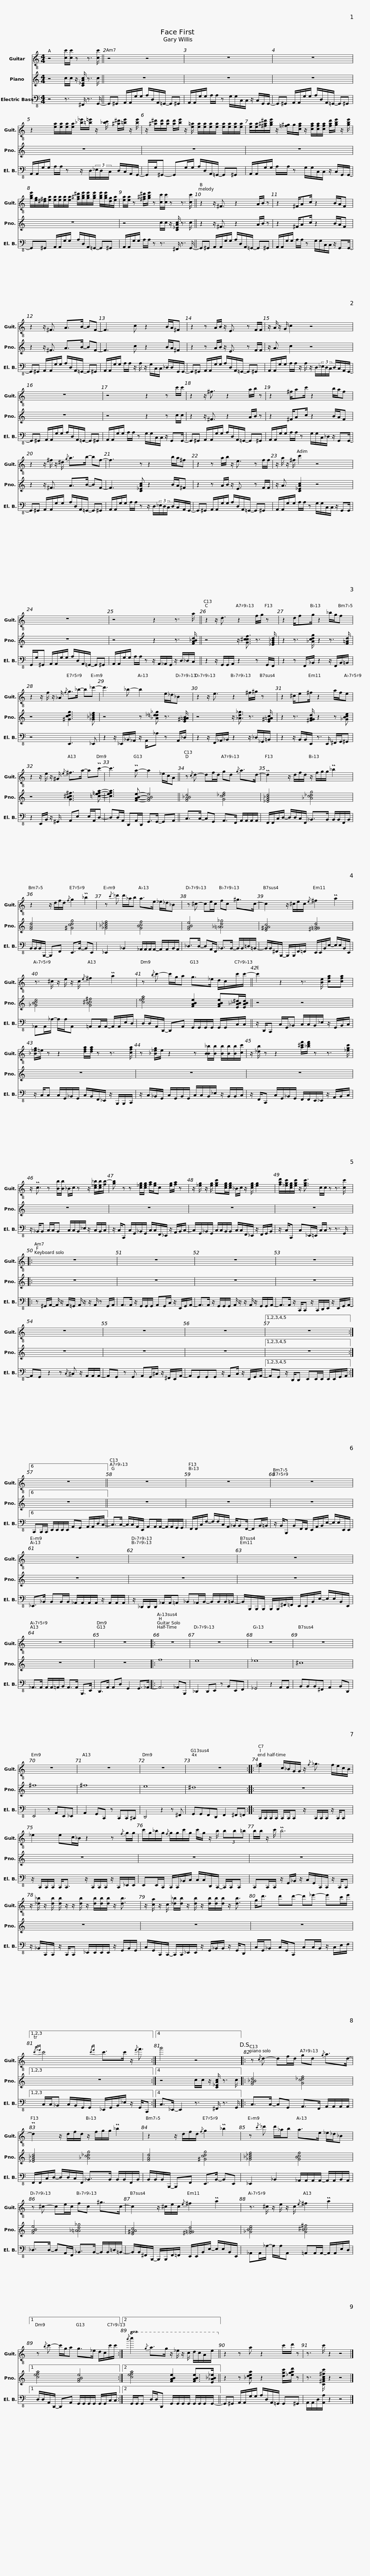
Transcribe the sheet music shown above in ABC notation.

X:1
%%score 1 2 3
L:1/8
M:4/4
I:linebreak $
K:C
V:1 treble-8
V:2 treble
V:3 bass-8
V:1
 z4 [cc']/[cc']/ z z3/2 [cc']/ || z4 z4 | z8 |$ z8 | z2 [ea]/[ea]/[ea]/[ea]/ [_b_e']/[=b=e']/ z/ [_bc']/ [^a^d']/[=be']/ z/ [be']/ |$ %5
 z/ [^a^d']/[ad']/[ad']/ [ad']/[be']/ z/ [e=a]/ [ea]/[ea]/[ea]/[ea]/ [ea]/[ea]/[ea]/[ea]/ | [ea]/[ea]/[^f^a^d']/[gbe']/ z/ [=f^g]/g/[cfa]/ z/ [cfa]/[cfa]/[cfa]/ [fad']/[gbe']/ z/ [gbe']/ |$ [gbe']/[eg]/[^d^f]/[ea]/ [ea]/[ea]/[ea]/[ea]/ [f^a^d']/[gbe']/[gbe']/[gbe']/ [gbe']/[gbe']/[dg]/[ea]/ | [ea]/[ea]/ z [^f^a^d']/[gbe']/ z [cc']/[cc']/ z z3/2 [cc']/ ||$ z2 z/ ^F3/2 z2 A/B/ z | %10
 z2 ^F/Ac/ z2 B/A/F | z2 z/ ^F3/2 A>B- BF- |$ F3 c z2 B/A/^F | z2 z A/B/ z/ E3/2 z F/F/ | z/ A/ z/ G/ c2 z4 |$ %15
 z8 | z4 z2 z c'/c'/ | z2 z/ ^f3/2 z2 a/b/ z |$ z2 ^f/ac'/ z2 b/a/f | z2 z/ ^f/ z/ ^d/{/g} a>b- bf- |$ %20
 f3 z z2 b/a/^f | z2 z a/b/ z/ e3/2 z f/f/ | z/ a/ z/ ^f/ c'2 z4 |$ z8 | z4 z2 z3/2 a/ ||$ %25
 z2 z/ d3/2 z2 f/g/ z | z2 d/fg/ z2 _b/g/f | z2 z/ f/ z/ _A/{/f} g>_b- b_d'- |$ d'3 _b- b2 e/_d/_B | z2 z/ e3/2 z2 ^f/^g/ z | %30
 z2 ^c/e^f/ z2 a/f/e |$ z2 z/ e/ z/ ^G/{/e} ^f>a- aPc'- | c'3 Pa- a2 _e/c/A ||$ z{/c} d- df/d/ gd{/g} a>d- | Pd2 z/ d/f/d/ z/ f/g/g/ P_b2 | %35
 z2 z/ d/f/d/{/f} g2 P_b2 |$ z{/c'} _d' d'/_a/b a>e _e/_d/_B | z ^c- ce/c/ fc ^g>c- |$ c2 z/ ^c/e/c/{/e} ^f2 Pa2 | z3/2 ^c/ z/ e/ z/ c/{/e} ^f2 Pa2 |$ %40
 z{/b} c'- c'/g/a g>_e d/c/c'/c'/- ||$ c'2 z2 z3/2 [Be]/ [cfa][cfa] | [_B_eg]/=e/ z z2 [dfa]/[dfa]/ z z3/2 [cfa]/ |$ z [_B_eg]/e/ z2 z [BB_b]/[Bb]/ [Bb]/[Bb]/[Bb]/[cc']/ | z/ [_db]/ z z2 [a^c'f']/[_bd'f']/ z z3/2 [_egc']/ |$ %45
 z/ Pc3/2 z [Bb]/[Bb]/ _B/c/ z z/ [c_e_b]/[ceb]/[fb-]/ | [gb] z z [c_eg]/[ceg]/ [fa]/[eg]/c [eg]/[fa]/ z |$ z/ [_eg]/ z/ [eg]/ [egc'][ceg]/[ceg]/ _B/c/ z/ [ceg]/ [eg]2 | [fad']/[_egc']/[ceg]/[egc']/ z/ [egc']3/2 c/c/ z z3/2 [cc']/ |:$ z8 | %50
 z8 | z8 |$ z8 | z8 | z8 | %55
 z8 |1,2,3,4,5$ z8 :|6 z8 || z8 |$ z8 | %60
 z8 | z8 |$ z8 | z8 | z8 |$ %65
 z8 |:$ z8 | z8 | z8 | z8 | %70
 z8 | z8 | z8 |$ z8 :: [_eg]2 c/_B/G/G/ z/{/f} _g3/2 f/e/c/B/ |$ %75
 _e2 ec/_B/ z2 z{/f} g/g/ | c'/g/_b/g/{/f} g/g/c'/g/ c'/g/ z/ b/ (3bb=b |$ b/b/ z/ c'/ Pb6 | z/ [_d_b]/ z/ [db]/ [db]/ z/ z/ [db]/ z/ [db]/[db]/[db]/ z/ [db]3/2 |$ z/ [ca]/ z/ c/ [_d_b]/[db]/ z/ [db]/ z/ [db]/[db]/[db]/ z/ [db]3/2 | %80
 g<d' d'd'- d'_e'- e'c'/e'/ |1,2,3${/Tc'_e'} c'4{/c'e'} c'>c' z/{/e'} f'3/2 :|4 g'4 z4!D.S.! |:$ z{/c} d- df/d/ gd{/g} a>d- | Pd2 z/ d/f/d/ z/ f/g/g/ P_b2 | %85
 z2 z/ d/f/d/{/f} g2 P_b2 |$ z{/c'} _d' d'/_a/b a>e _e/_d/_B | z ^c- ce/c/ fc ^g>c- |$ c2 z/ ^c/e/c/{/e} ^f2 Pa2 | z3/2 ^c/ z/ e/ z/ c/{/e} ^f2 Pa2 |1$ %90
 z{/b} c'- c'/g/a g>_e d/c/c'/c'/ :|2$!8va(!{/b'} c''2{/g'} a'>g' z/ _e'/ z/ c'/ d'/c'/a/e'/!8va)! || z2 z a z2 c'/d'/ z | z3/2 c'/ z2 z4 |] %94
V:2
 z4 c/c/ z/ [C_EAc]/ z3/2 c/ || z8 | z8 |$ z8 | z8 |$ %5
 z8 | z8 |$ z8 | z4 c/c/ z/ [C_EAc]/ z3/2 c/ ||$ z2 z/ ^F3/2 z2 A/B/ z | %10
 z2 ^F/Ac/ z2 B/A/F | z2 z/ ^F3/2 A>B- BF- |$ F3 c z2 B/A/^F | z2 z A/B/ z/ E3/2 z F/F/ | z/ A3/2 c2 z4 |$ %15
 z8 | z4 z2 z c/c/ | z2 z/ ^F3/2 z2 A/B/ z |$ z2 ^F/Ac/ z2 B/A/F | z2 z/ ^F3/2 A>B- BF- |$ %20
 F3 [C_EAc] z2 B/A/^F | z2 z A/B/ z/ E3/2 z F/F/ | z/ A3/2 [C_EAc]2 z4 |$ z8 | z4 z2 z3/2 [FA_Bd]/ ||$ %25
 z4 z/ [Gc^cf]3/2 z3/2 [_EG_Bd]/ | z2 z3/2 [_Acdg]/ z2 z3/2 [F=Ad]/ | z4 [^Gcdg]3 [_G_B_df] |$ z4 z [_A_d=d_g] z3/2 [E^G=AB]/ | z4 z/ [_Ad_g]3/2 z3/2 [E^G=Ac]/ | %30
 z2 z3/2 [^FGAd]/ z2 z [_GBce] |$ z4 [GB^c^f]3 [=ce=fa]- | [cefa]3 [FABe]- [FABe]4 ||$ [FA_Bd]4 [Gc_df]4 | [_EG_Bd]4 [_Ac_dg]4 | %35
 [FAd]4 [^Gcdg]4 |$ [_G_B_df]4 [GBcf]4 | [FABe]4 [_A=Ad_g]4 |$ [E^GAc]4 [^F=GAd]4 | [_GBce]4 [GB^c^f]4 |$ %40
 [cefa]4 [FABe]2 [FABe][E_A_B^d]/[EABd]/ ||$ z4 z4 | z8 |$ z8 | z8 |$ %45
 z8 | z8 |$ z8 | z8 |:$ z8 | %50
 z8 | z8 |$ z8 | z8 | z8 | %55
 z8 |1,2,3,4,5$ z8 :|6 z8 || z8 |$ z8 | %60
 z8 | z8 |$ z8 | z8 | z8 |$ %65
 z8 |:$ f8 | e8 | _e8 | ^c8 | %70
 ^f8 | ^f8 | e8 |$ ^d8 :: z8 |$ %75
 z8 | z8 |$ z8 | z8 |$ z8 | %80
 z8 |1,2,3$ z8 :|4 z4 c/c/ z/ [C_EAc]/ z3/2 c/ |:$ [FA_Bd]4 [Gc_df]4 | [_EG_Bd]4 [_Ac_dg]4 | %85
 [FAd]4 [^Gcdg]4 |$ [_G_B_df]4 [GBcf]4 | [FABe]4 [_A=Ad_g]4 |$ [E^GAc]4 [^F=GAd]4 | [_GBce]4 [GB^c^f]4 |1$ %90
 [cefa]4 [FABe]4 :|2$ [cefa]4 [FABe]2 [FABe]>[E_A_B_e] || z2 z [_Bdea] z2 [dgc']/[_egad']/ z | z3/2 [C^FAc^fc']/ z2 z4 |] %94
V:3
 z4 z3/2 ^F,,/ z3/2 G,,/- || G,,^G,, A,,/A,,/G,/G,/ A,/D,/A,,/=G,,/- G,,^G,, | A,,/A,,/G,/G,/ A,/A,/ z G,/G,/C,/C,/ z/ C,/G,,/G,,/- |$ G,,^G,, A,,/A,,/G,/G,/ A,/D,/A,,/=G,,/- G,,^G,, | A,,/A,,/G,/G,/ A,/A,/ z z/ D,/(3_E,/D,/C,/ D,/C,/A,,/G,,/- |$ %5
 G,,/G,/^G,,- G,,G,/G,/ A,/D,/A,,/=G,,/- G,,^G,, | A,,/A,,/G,/G,/ A,/A,/ z G,/G,/C,/C,/ z/ C,/G,,/G,,/- |$ G,,^G,, A,,/A,,/G,/G,/ A,/D,/A,,/=G,,/- G,,^G,, | A,,/A,,/G,/G,/ A,/A,/ z z3/2 ^F,,/ z3/2 G,,/- ||$ G,,^G,, A,,/A,,/G,/G,/ A,/D,/A,,/=G,,/- G,,^G,, | %10
 A,,/A,,/G,/G,/ A,/A,/ z G,/G,/C,/C,/ z/ G,,G,,/- | G,,^G,, A,,/A,,/G,/G,/ A,/D,/A,,/=G,,/- G,,^G,, |$ A,,/A,,/G,/G,/ A,/A,/ z/ A,/ z/ G,/C,/C,/ _D,/D,/G,,/G,,/- | G,,^G,, A,,/A,,/G,/G,/ A,/D,/A,,/=G,,/- G,,^G,, | A,,/A,,/G,/G,/ A,/A,/ z/ A,/ z/ D,/(3_E,/D,/C,/ D,/C,/A,,/G,,/- |$ %15
 G,,^G,, A,,/A,,/G,/G,/ A,/D,/A,,/=G,,/- G,,^G,, | A,,/A,,/G,/G,/ A,/A,/ z G,/G,/C,/C,/ z/ G,,G,,/- | G,,^G,, A,,/A,,/G,/G,/ A,/D,/A,,/=G,,/- G,,^G,, |$ A,,/A,,/G,/G,/ A,/A,/ z G,/G,/C,/_D,/ z/ G,,G,,/- | G,,^G,, A,,/A,,/G,/G,/ A,/D,/A,,/=G,,/- G,,^G,, |$ %20
 A,,/A,,/G,/G,/ A,/A,/ z z/ D,/(3_E,/D,/C,/ D,/C,/A,,/G,,/- | G,,^G,, A,,/A,,/G,/G,/ A,/D,/A,,/=G,,/- G,,^G,, | A,,/A,,/G,/G,/ A,/A,/ z G,/G,/C,/C,/ z/ G,,G,,/ |$ G,,/G,/^G,, A,,/A,,/G,/G,/ A,/D,/A,,/=G,,/- G,,^G,, | A,,/A,,/G,/G,/ A,/A,/ z z/ A,,/_A,,/G,,/ z/ D,/_D,/C,/ ||$ %25
 z2 z/ G,,/G,,/A,,/ z2 z G,,/F,,/ | z2 z F,,/_B,,/ z2 z/ F,,/B,,/=B,,/ | z4 E,,3 _E,, |$ z2 z/ _E,,/_B,,/_A,,/ z/ A,,/_A, z A,,/_D,/ | z2 z/ F,,/_A,,/_B,,/ z2 z/ _D,/_G,,/=B,,/ | %30
 z2 z/ B,,/B,,/E,,/ z3/2 E,,/ ^F,,/G,,/^G,, |$ z2 E,,/B,,/ z/ ^G,,/ A,,E, E,/A,,/D,- | D,D,/A,,/ D,,A,,/D,,/ G,,>G,,- G,,A,, ||$ C,>C,- C,G,, A,,>F,, A,,/A,,/A,,/A,,/ | F,,/F,,/C,/D,/- D,/D,/C,/F,,/ _B,,>B,, B,,/B,,/F,,/B,,/ | %35
 B,,/B,,/B,,/B,,,/- B,,,F,, E,,>B,,- B,,E,, |$ _E,,2 _B,,2 _A,,/A,,/A,,/A,,/- A,,/A,,/B,,/A,,/ | _D,>D,- D,A,,/F,,/ _B,,>B,,- B,,/B,,/=D,/=B,,/- |$ B,,/B,,/^F,,/B,,,/- B,,,/B,,,/F,,/=F,,/ E,,/E,,/B,,/E,/- E,/E,/B,,/E,,/ | _A,,A,,/_A,/- A,/A,/A,, =A,,A,,/A,,/- A,,/A,,/E,/D,/ |$ %40
 D,/D,/A,,/D,,/- D,,A,, G,,/G,,/G,,/G,,/ G,,/G,,/C,/C,/ ||$ z/ D,,/C,, C,/G,,/_B,, C,/C,/B,,/_E,/ z/ G,,/B,,/C,/ | z/ C,/C, C,/G,,/_B,,/G,,/ C,/B,,/F,,/_E,,/ z/ B,,,/B,,,/C,,/ |$ z/ C,/_B,,/G,,/ C,/G,,/B,,/G,,/ C,/C,/B,,/_E,/ z/ B,,/B,,/C,/ | z/ F,,/C,, C,/G,,/_B,,/G,,/ F,,/F,,/E,,/_E,,/ z/ A,,/B,,/C,/ |$ %45
 z/ _B,,/B,, C,/C,/B,, C,/C,/B,,/_E,/ z/ C,/B,,/C,/ | z/ C,/C,, C,/G,,/_B,,/G,,/ C,/C,/F,,/_E,,/ z/ A,,/B,,/C,/- |$ C,/G,,/_B,,/G,,/ C,/C,/B,,/B,,/ C,/C,/F,,/_E,,/ z/ F,,/G,,/B,,/ | z/ C,/C,, C,_E,,/=E,,/ C,/C,/ z z3/2 G,,/ |:$ z ^G,,/A,,/- A,,/ z/ A,,/=G,,/ A,,/ z/ z/ A,,/ z G,,/A,,/ | %50
 A,,>A,, z/ G,,/G,,/G,,/ A,,G,,/C,/ z/ E,,/G,,/A,,/- | A,,>A,, z/ G,,/G,,/G,,/ A,,/ z/ z/ A,,/ z/ G,,/G,,/A,,/- |$ A,,>A,, z/ C,,/C,, z/ C,,/D,,/E,,/ z/ E,,/G,,/A,,/- | A,,G,, z2 z{/C,} ^C, z/ A,,/A,,/A,,/- | A,,G,, z G,, A,,G,,/^C,/ z/ ^F,,/E,,/A,,/- | %55
 A,,G,,G,,G,, z/ A,,C,/ z/ E,,/G,,/A,,/- |1,2,3,4,5$ A,,G,, z/ D,,/D,, E,,E,,/E,,/ E,,/E,,/G,,/A,,/ :|6 C,,C,,/C,,/ E,,/E,,/E,,/E,,/ A,,G,, A,,/A,,/D,/C,/- || C,>C,- C,/C,/A,,/E,,/ A,,A,,/A,,/- A,,/A,,/G,,/G,,/ |$ F,,/F,,/C,/F,/- F,/F,/C,/A,,/ _B,,/B,,F,,/- F,,B,,/=B,,/ | %60
 z/ B,,/B,,, B,,F,,/F,,/ E,,/A,,/B,,/E,/- E,/E,/E,,/E,,/ | _E,,>_B,, B,,B,,/B,,/ _A,,/A,,/A,,/A,,/ z/ A,,/A,,/A,,/ |$ z/ _D,,/D,,/D,,/ _A,,/A,,/=A,, _B,,_A,,/B,,/- B,,/B,,/B,,/=B,,/- | B,,/B,,,/B,,,/B,,,/ B,,,/B,,,/^F,,/=F,,/ E,,/E,,/B,,/E,/- E,/E,/B,,/E,,/ | _A,,>A,, A,,/A,,/=A,,/B,,/ A,,>A,, B,,,>E,, |$ %65
 D,,>A,, A,,D, G,,2 G,,>_A,,- |:$ A,,6 _A,,B,,, | _D,,2 D,,E,, z B,,E,,F,, | _G,,4 z2 A,,A,, | B,,B,,B,,^F,, A,,2 B,,D,, | %70
 E,,4 z A,,E,,_E,, | A,,2 G,,C,, z C,,C,,^C,, | D,,4 z2 z ^F,, |$ G,,G,,F,,D,, F,,2 ^F,,=F,, :: C,,/C,,/C,,/C,,/ C,,/C,,/C,, z/ C,,/C,,/C,,/ z/ C,,/C,, |$ %75
 z/ C,,/C,,/C,,/ C,,<C,, z/ C,,/C,,/C,,/ z/ C,,/_E,,/E,,/ | E,,E,,/C,,/ C,,/C,,/_B,,/C,/ C,/C,/D,,/C,,/- C,,/C,,/C,, |$ C,,C,,/C,,/ z/ G,,/_B,,/ z/ C,/G,,/C,,/C,,/ z/ C,,/C,, | z/ _B,,/C,,/C,,/ z/ C,,/C,, _E,,/E,,/E,,/E,,/ z/ G,,/B,,/G,,/ |$ C,/G,,/C,,/C,,/- C,,/C,,/_E,,/E,,/ z/ G,,/_B,,/B,,/ z/ G,,/D,, | %80
 C,/G,,/_B,, C,/G,,/C,, C,C,/B,,/ z/ C,/E,/F,/ |1,2,3$ C,/C,/_B,, C,/B,,/G,,/G,,/ _E,,/G,,/B,,/_E,/ z/ G,,/C,, :|4 C,>_E,,- E,,2 z3/2 ^F,,/ z3/2 G,,/ |:$ C,>C,- C,G,, A,,>F,, A,,/A,,/A,,/A,,/ | F,,/F,,/C,/D,/- D,/D,/C,/F,,/ _B,,>B,, B,,/B,,/F,,/B,,/ | %85
 B,,/B,,/B,,/B,,,/- B,,,F,, E,,>B,,- B,,E,, |$ _E,,2 _B,,2 _A,,/A,,/A,,/A,,/- A,,/A,,/B,,/A,,/ | _D,>D,- D,A,,/F,,/ _B,,>B,,- B,,/B,,/=D,/=B,,/- |$ B,,/B,,/^F,,/B,,,/- B,,,/B,,,/F,,/=F,,/ E,,/E,,/B,,/E,/- E,/E,/B,,/E,,/ | _A,,A,,/_A,/- A,/A,/A,, =A,,A,,/A,,/- A,,/A,,/E,/D,/ |1$ %90
 D,/D,/A,,/D,,/- D,,A,, G,,/G,,/G,,/G,,/ G,,/G,,/C,/C,/ :|2$ G,,/G,,/G,, D,/D,/D,, G,,/G,,/G,,/G,,/ G,,/G,,/G,,/G,,/- || G,,^G,, A,,/A,,/G,/G,/ A,/D,/A,,/=G,,/ G,,^G,, | A,,/A,,/D,/[A,,A,]/ z2 z4 |] %94
